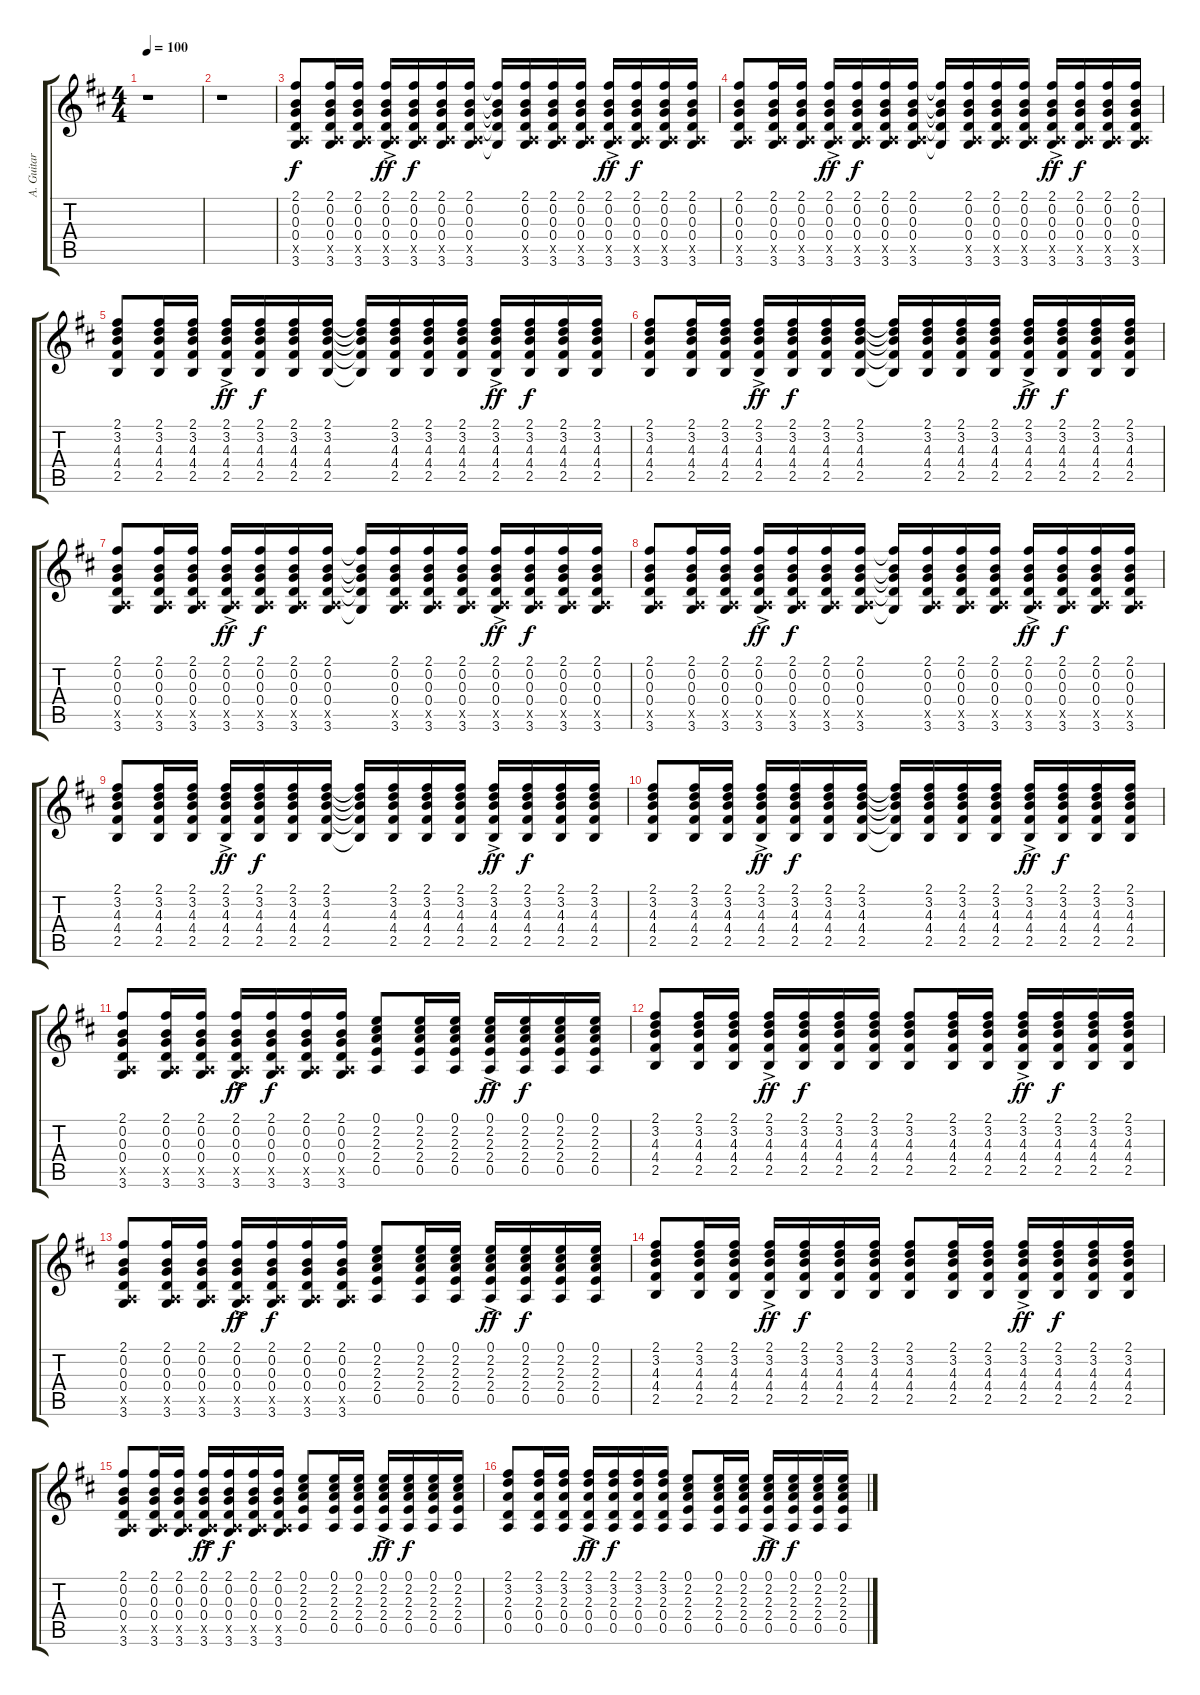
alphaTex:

\track ("A. Guitar" "A. Guitar") {instrument acousticguitarsteel}
\staff {score tabs}
\tuning (E4 B3 G3 D3 A2 E2) {hide}
\ts (4 4)
\tempo 100
\clef g2
\ks d
r.1{dy f} |
r.1 |
(2.1 0.2 0.3 0.4 0.5{x} 3.6).8 (2.1 0.2 0.3 0.4 0.5{x} 3.6).16 (2.1 0.2 0.3 0.4 0.5{x} 3.6).16 (2.1{ac} 0.2{ac} 0.3{ac} 0.4{ac} 0.5{ac x} 3.6{ac}).16{dy ff} (2.1 0.2 0.3 0.4 0.5{x} 3.6).16{dy f} (2.1 0.2 0.3 0.4 0.5{x} 3.6).16 (2.1 0.2 0.3 0.4 0.5{x} 3.6).16 (2.1{t} 0.2{t} 0.3{t} 0.4{t} 3.6{t}).16 (2.1 0.2 0.3 0.4 0.5{x} 3.6).16 (2.1 0.2 0.3 0.4 0.5{x} 3.6).16 (2.1 0.2 0.3 0.4 0.5{x} 3.6).16 (2.1{ac} 0.2{ac} 0.3{ac} 0.4{ac} 0.5{ac x} 3.6{ac}).16{dy ff} (2.1 0.2 0.3 0.4 0.5{x} 3.6).16{dy f} (2.1 0.2 0.3 0.4 0.5{x} 3.6).16 (2.1 0.2 0.3 0.4 0.5{x} 3.6).16 |
(2.1 0.2 0.3 0.4 0.5{x} 3.6).8 (2.1 0.2 0.3 0.4 0.5{x} 3.6).16 (2.1 0.2 0.3 0.4 0.5{x} 3.6).16 (2.1{ac} 0.2{ac} 0.3{ac} 0.4{ac} 0.5{ac x} 3.6{ac}).16{dy ff} (2.1 0.2 0.3 0.4 0.5{x} 3.6).16{dy f} (2.1 0.2 0.3 0.4 0.5{x} 3.6).16 (2.1 0.2 0.3 0.4 0.5{x} 3.6).16 (2.1{t} 0.2{t} 0.3{t} 0.4{t} 3.6{t}).16 (2.1 0.2 0.3 0.4 0.5{x} 3.6).16 (2.1 0.2 0.3 0.4 0.5{x} 3.6).16 (2.1 0.2 0.3 0.4 0.5{x} 3.6).16 (2.1{ac} 0.2{ac} 0.3{ac} 0.4{ac} 0.5{ac x} 3.6{ac}).16{dy ff} (2.1 0.2 0.3 0.4 0.5{x} 3.6).16{dy f} (2.1 0.2 0.3 0.4 0.5{x} 3.6).16 (2.1 0.2 0.3 0.4 0.5{x} 3.6).16 |
(2.1 3.2 4.3 4.4 2.5).8 (2.1 3.2 4.3 4.4 2.5).16 (2.1 3.2 4.3 4.4 2.5).16 (2.1{ac} 3.2{ac} 4.3{ac} 4.4{ac} 2.5{ac}).16{dy ff} (2.1 3.2 4.3 4.4 2.5).16{dy f} (2.1 3.2 4.3 4.4 2.5).16 (2.1 3.2 4.3 4.4 2.5).16 (2.1{t} 3.2{t} 4.3{t} 4.4{t} 2.5{t}).16 (2.1 3.2 4.3 4.4 2.5).16 (2.1 3.2 4.3 4.4 2.5).16 (2.1 3.2 4.3 4.4 2.5).16 (2.1{ac} 3.2{ac} 4.3{ac} 4.4{ac} 2.5{ac}).16{dy ff} (2.1 3.2 4.3 4.4 2.5).16{dy f} (2.1 3.2 4.3 4.4 2.5).16 (2.1 3.2 4.3 4.4 2.5).16 |
(2.1 3.2 4.3 4.4 2.5).8 (2.1 3.2 4.3 4.4 2.5).16 (2.1 3.2 4.3 4.4 2.5).16 (2.1{ac} 3.2{ac} 4.3{ac} 4.4{ac} 2.5{ac}).16{dy ff} (2.1 3.2 4.3 4.4 2.5).16{dy f} (2.1 3.2 4.3 4.4 2.5).16 (2.1 3.2 4.3 4.4 2.5).16 (2.1{t} 3.2{t} 4.3{t} 4.4{t} 2.5{t}).16 (2.1 3.2 4.3 4.4 2.5).16 (2.1 3.2 4.3 4.4 2.5).16 (2.1 3.2 4.3 4.4 2.5).16 (2.1{ac} 3.2{ac} 4.3{ac} 4.4{ac} 2.5{ac}).16{dy ff} (2.1 3.2 4.3 4.4 2.5).16{dy f} (2.1 3.2 4.3 4.4 2.5).16 (2.1 3.2 4.3 4.4 2.5).16 |
(2.1 0.2 0.3 0.4 0.5{x} 3.6).8 (2.1 0.2 0.3 0.4 0.5{x} 3.6).16 (2.1 0.2 0.3 0.4 0.5{x} 3.6).16 (2.1{ac} 0.2{ac} 0.3{ac} 0.4{ac} 0.5{ac x} 3.6{ac}).16{dy ff} (2.1 0.2 0.3 0.4 0.5{x} 3.6).16{dy f} (2.1 0.2 0.3 0.4 0.5{x} 3.6).16 (2.1 0.2 0.3 0.4 0.5{x} 3.6).16 (2.1{t} 0.2{t} 0.3{t} 0.4{t} 3.6{t}).16 (2.1 0.2 0.3 0.4 0.5{x} 3.6).16 (2.1 0.2 0.3 0.4 0.5{x} 3.6).16 (2.1 0.2 0.3 0.4 0.5{x} 3.6).16 (2.1{ac} 0.2{ac} 0.3{ac} 0.4{ac} 0.5{ac x} 3.6{ac}).16{dy ff} (2.1 0.2 0.3 0.4 0.5{x} 3.6).16{dy f} (2.1 0.2 0.3 0.4 0.5{x} 3.6).16 (2.1 0.2 0.3 0.4 0.5{x} 3.6).16 |
(2.1 0.2 0.3 0.4 0.5{x} 3.6).8 (2.1 0.2 0.3 0.4 0.5{x} 3.6).16 (2.1 0.2 0.3 0.4 0.5{x} 3.6).16 (2.1{ac} 0.2{ac} 0.3{ac} 0.4{ac} 0.5{ac x} 3.6{ac}).16{dy ff} (2.1 0.2 0.3 0.4 0.5{x} 3.6).16{dy f} (2.1 0.2 0.3 0.4 0.5{x} 3.6).16 (2.1 0.2 0.3 0.4 0.5{x} 3.6).16 (2.1{t} 0.2{t} 0.3{t} 0.4{t} 3.6{t}).16 (2.1 0.2 0.3 0.4 0.5{x} 3.6).16 (2.1 0.2 0.3 0.4 0.5{x} 3.6).16 (2.1 0.2 0.3 0.4 0.5{x} 3.6).16 (2.1{ac} 0.2{ac} 0.3{ac} 0.4{ac} 0.5{ac x} 3.6{ac}).16{dy ff} (2.1 0.2 0.3 0.4 0.5{x} 3.6).16{dy f} (2.1 0.2 0.3 0.4 0.5{x} 3.6).16 (2.1 0.2 0.3 0.4 0.5{x} 3.6).16 |
(2.1 3.2 4.3 4.4 2.5).8 (2.1 3.2 4.3 4.4 2.5).16 (2.1 3.2 4.3 4.4 2.5).16 (2.1{ac} 3.2{ac} 4.3{ac} 4.4{ac} 2.5{ac}).16{dy ff} (2.1 3.2 4.3 4.4 2.5).16{dy f} (2.1 3.2 4.3 4.4 2.5).16 (2.1 3.2 4.3 4.4 2.5).16 (2.1{t} 3.2{t} 4.3{t} 4.4{t} 2.5{t}).16 (2.1 3.2 4.3 4.4 2.5).16 (2.1 3.2 4.3 4.4 2.5).16 (2.1 3.2 4.3 4.4 2.5).16 (2.1{ac} 3.2{ac} 4.3{ac} 4.4{ac} 2.5{ac}).16{dy ff} (2.1 3.2 4.3 4.4 2.5).16{dy f} (2.1 3.2 4.3 4.4 2.5).16 (2.1 3.2 4.3 4.4 2.5).16 |
(2.1 3.2 4.3 4.4 2.5).8 (2.1 3.2 4.3 4.4 2.5).16 (2.1 3.2 4.3 4.4 2.5).16 (2.1{ac} 3.2{ac} 4.3{ac} 4.4{ac} 2.5{ac}).16{dy ff} (2.1 3.2 4.3 4.4 2.5).16{dy f} (2.1 3.2 4.3 4.4 2.5).16 (2.1 3.2 4.3 4.4 2.5).16 (2.1{t} 3.2{t} 4.3{t} 4.4{t} 2.5{t}).16 (2.1 3.2 4.3 4.4 2.5).16 (2.1 3.2 4.3 4.4 2.5).16 (2.1 3.2 4.3 4.4 2.5).16 (2.1{ac} 3.2{ac} 4.3{ac} 4.4{ac} 2.5{ac}).16{dy ff} (2.1 3.2 4.3 4.4 2.5).16{dy f} (2.1 3.2 4.3 4.4 2.5).16 (2.1 3.2 4.3 4.4 2.5).16 |
(2.1 0.2 0.3 0.4 0.5{x} 3.6).8 (2.1 0.2 0.3 0.4 0.5{x} 3.6).16 (2.1 0.2 0.3 0.4 0.5{x} 3.6).16 (2.1{ac} 0.2{ac} 0.3{ac} 0.4{ac} 0.5{ac x} 3.6{ac}).16{dy ff} (2.1 0.2 0.3 0.4 0.5{x} 3.6).16{dy f} (2.1 0.2 0.3 0.4 0.5{x} 3.6).16 (2.1 0.2 0.3 0.4 0.5{x} 3.6).16 (0.1 2.2 2.3 2.4 0.5).8 (0.1 2.2 2.3 2.4 0.5).16 (0.1 2.2 2.3 2.4 0.5).16 (0.1{ac} 2.2{ac} 2.3{ac} 2.4{ac} 0.5{ac}).16{dy ff} (0.1 2.2 2.3 2.4 0.5).16{dy f} (0.1 2.2 2.3 2.4 0.5).16 (0.1 2.2 2.3 2.4 0.5).16 |
(2.1 3.2 4.3 4.4 2.5).8 (2.1 3.2 4.3 4.4 2.5).16 (2.1 3.2 4.3 4.4 2.5).16 (2.1{ac} 3.2{ac} 4.3{ac} 4.4{ac} 2.5{ac}).16{dy ff} (2.1 3.2 4.3 4.4 2.5).16{dy f} (2.1 3.2 4.3 4.4 2.5).16 (2.1 3.2 4.3 4.4 2.5).16 (2.1 3.2 4.3 4.4 2.5).8 (2.1 3.2 4.3 4.4 2.5).16 (2.1 3.2 4.3 4.4 2.5).16 (2.1{ac} 3.2{ac} 4.3{ac} 4.4{ac} 2.5{ac}).16{dy ff} (2.1 3.2 4.3 4.4 2.5).16{dy f} (2.1 3.2 4.3 4.4 2.5).16 (2.1 3.2 4.3 4.4 2.5).16 |
(2.1 0.2 0.3 0.4 0.5{x} 3.6).8 (2.1 0.2 0.3 0.4 0.5{x} 3.6).16 (2.1 0.2 0.3 0.4 0.5{x} 3.6).16 (2.1{ac} 0.2{ac} 0.3{ac} 0.4{ac} 0.5{ac x} 3.6{ac}).16{dy ff} (2.1 0.2 0.3 0.4 0.5{x} 3.6).16{dy f} (2.1 0.2 0.3 0.4 0.5{x} 3.6).16 (2.1 0.2 0.3 0.4 0.5{x} 3.6).16 (0.1 2.2 2.3 2.4 0.5).8 (0.1 2.2 2.3 2.4 0.5).16 (0.1 2.2 2.3 2.4 0.5).16 (0.1{ac} 2.2{ac} 2.3{ac} 2.4{ac} 0.5{ac}).16{dy ff} (0.1 2.2 2.3 2.4 0.5).16{dy f} (0.1 2.2 2.3 2.4 0.5).16 (0.1 2.2 2.3 2.4 0.5).16 |
(2.1 3.2 4.3 4.4 2.5).8 (2.1 3.2 4.3 4.4 2.5).16 (2.1 3.2 4.3 4.4 2.5).16 (2.1{ac} 3.2{ac} 4.3{ac} 4.4{ac} 2.5{ac}).16{dy ff} (2.1 3.2 4.3 4.4 2.5).16{dy f} (2.1 3.2 4.3 4.4 2.5).16 (2.1 3.2 4.3 4.4 2.5).16 (2.1 3.2 4.3 4.4 2.5).8 (2.1 3.2 4.3 4.4 2.5).16 (2.1 3.2 4.3 4.4 2.5).16 (2.1{ac} 3.2{ac} 4.3{ac} 4.4{ac} 2.5{ac}).16{dy ff} (2.1 3.2 4.3 4.4 2.5).16{dy f} (2.1 3.2 4.3 4.4 2.5).16 (2.1 3.2 4.3 4.4 2.5).16 |
(2.1 0.2 0.3 0.4 0.5{x} 3.6).8 (2.1 0.2 0.3 0.4 0.5{x} 3.6).16 (2.1 0.2 0.3 0.4 0.5{x} 3.6).16 (2.1{ac} 0.2{ac} 0.3{ac} 0.4{ac} 0.5{ac x} 3.6{ac}).16{dy ff} (2.1 0.2 0.3 0.4 0.5{x} 3.6).16{dy f} (2.1 0.2 0.3 0.4 0.5{x} 3.6).16 (2.1 0.2 0.3 0.4 0.5{x} 3.6).16 (0.1 2.2 2.3 2.4 0.5).8 (0.1 2.2 2.3 2.4 0.5).16 (0.1 2.2 2.3 2.4 0.5).16 (0.1{ac} 2.2{ac} 2.3{ac} 2.4{ac} 0.5{ac}).16{dy ff} (0.1 2.2 2.3 2.4 0.5).16{dy f} (0.1 2.2 2.3 2.4 0.5).16 (0.1 2.2 2.3 2.4 0.5).16 |
(2.1 3.2 2.3 0.4 0.5).8 (2.1 3.2 2.3 0.4 0.5).16 (2.1 3.2 2.3 0.4 0.5).16 (2.1{ac} 3.2{ac} 2.3{ac} 0.4{ac} 0.5{ac}).16{dy ff} (2.1 3.2 2.3 0.4 0.5).16{dy f} (2.1 3.2 2.3 0.4 0.5).16 (2.1 3.2 2.3 0.4 0.5).16 (0.1 2.2 2.3 2.4 0.5).8 (0.1 2.2 2.3 2.4 0.5).16 (0.1 2.2 2.3 2.4 0.5).16 (0.1{ac} 2.2{ac} 2.3{ac} 2.4{ac} 0.5{ac}).16{dy ff} (0.1 2.2 2.3 2.4 0.5).16{dy f} (0.1 2.2 2.3 2.4 0.5).16 (0.1 2.2 2.3 2.4 0.5).16
